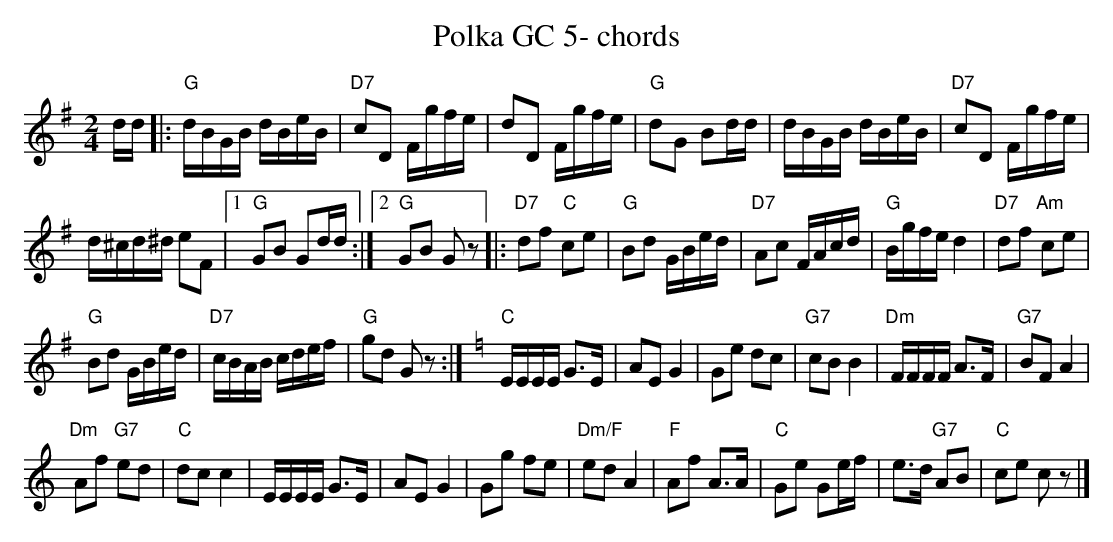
X:1
T:Polka GC 5- chords
M:2/4
L:1/16
K:Gmaj%%MIDI gchordon
dd |: "G"dBGB dBeB | "D7"c2D2 Fgfe | d2D2 Fgfe | "G"d2G2 B2dd | dBGB dBeB | "D7"c2D2 Fgfe |
d^cd^d e2F2 |1 "G"G2B2 G2dd :|2 "G"G2B2 G2z2 |: "D7"d2f2 "C"c2e2 | "G"B2d2 GBed | "D7"A2c2 FAcd | "G"Bgfe d4 | \
"D7"d2f2 "Am"c2e2 |
"G"B2d2 GBed | "D7"cBAB cdef | "G"g2d2 G2z2 :| [K:Cmaj] "C"EEEE G3E | A2E2G4 | G2e2 d2c2 | \
"G7"c2B2B4 | "Dm"FFFF A3F | "G7"B2F2A4 |
"Dm"A2f2 "G7"e2d2 | "C"d2c2c4 | EEEE G3E | A2E2 G4 | \
G2g2 f2e2 | "Dm/F"e2d2A4 | "F"A2f2 A3A | "C"G2e2 G2ef | e3d "G7"A2B2 | "C"c2e2 c2z2 |]
